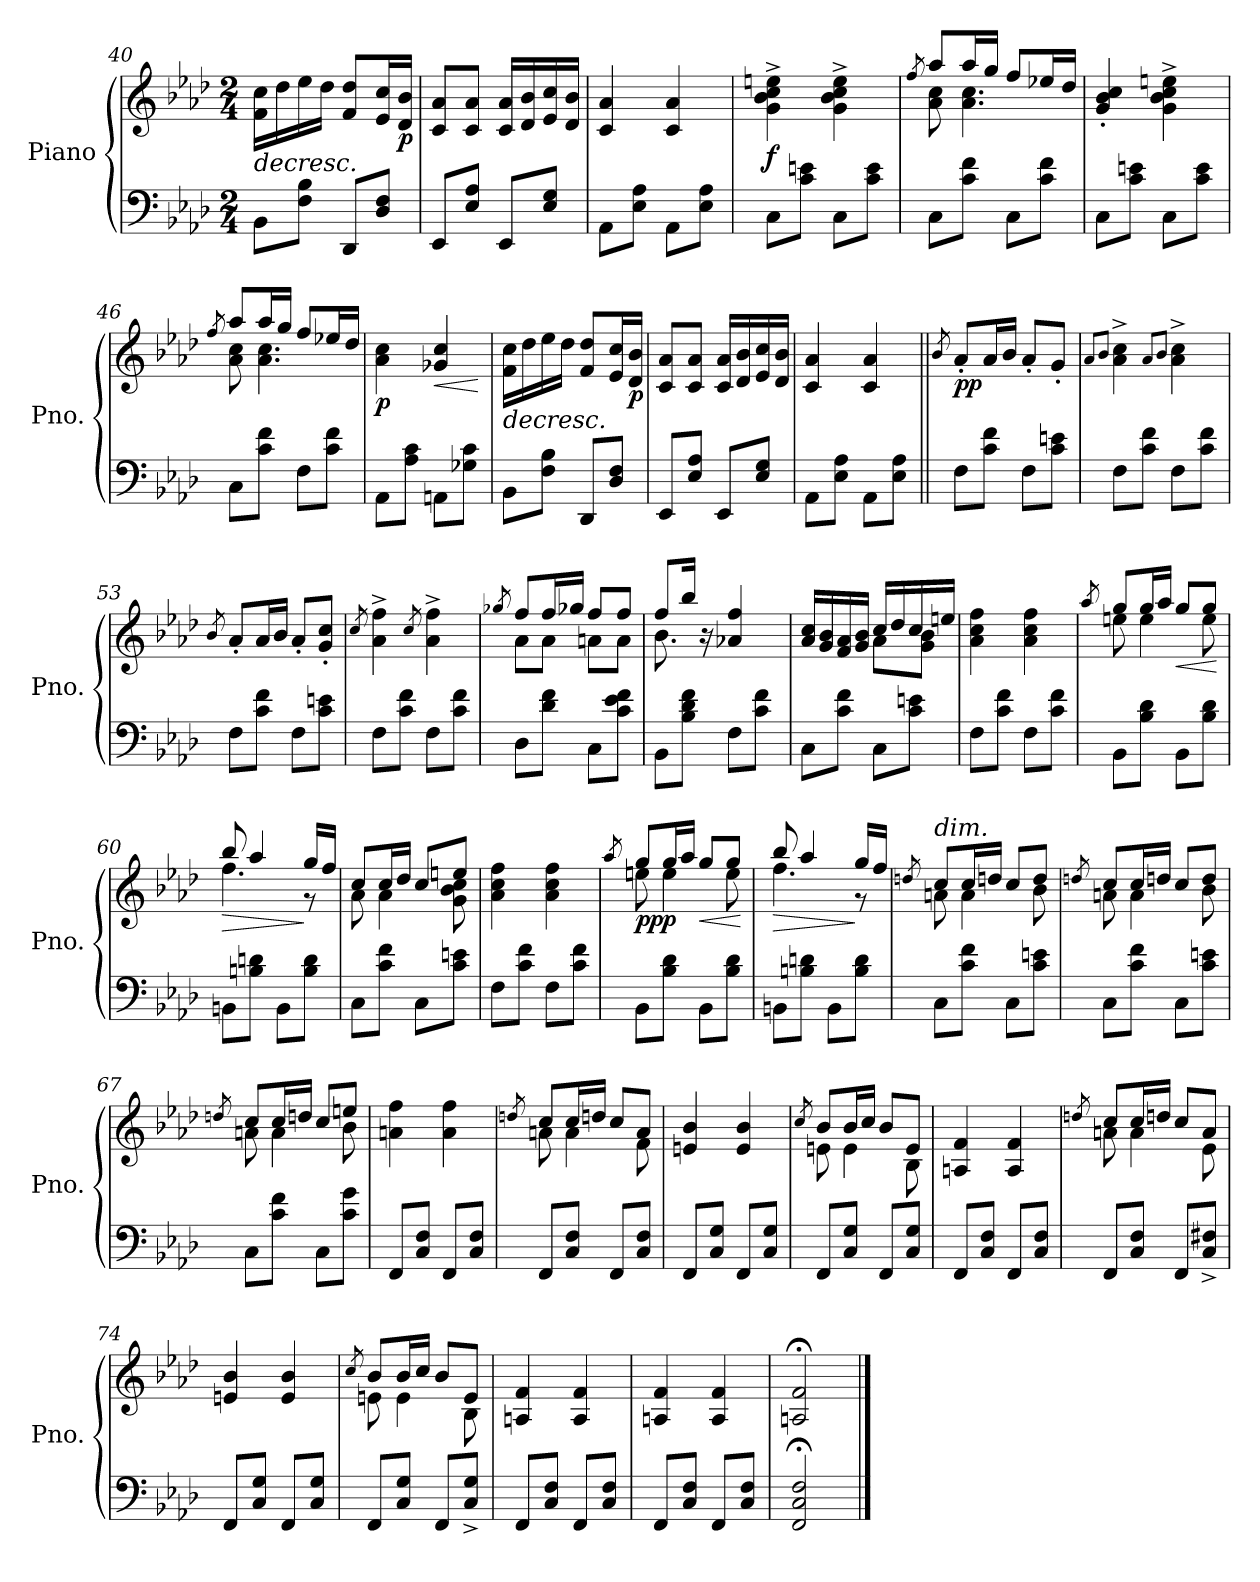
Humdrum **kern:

**kern	**kern	**dynam
*part1	*part1	*part1
*staff2	*staff1	*staff1/2
*I"Piano	*	*
*I'Pno.	*	*
*clefF4	*clefG2	*
*k[b-e-a-d-]	*k[b-e-a-d-]	*
*M2/4	*M2/4	*
=40	=40	=40
!	!	!LO:HP:b
8BB-\L	16f\ 16cc\LL	>
.	16dd-\	.
8F\ 8B-\J	16ee-\	.
.	16dd-\JJ	.
8DD-/L	8f/ 8dd-/L	.
8D-/ 8F/J	16e-/ 16cc/L	.
!	!	!LO:DY:b
.	16d-/ 16b-/JJ	p
.	.	]
!!LO:LB:g=z
=41	=41	=41
8EE-/L	8c/ 8a-/L	.
8E-/ 8A-/J	8c/ 8a-/J	.
8EE-/L	16c/ 16a-/LL	.
.	16d-/ 16b-/	.
8E-/ 8G/J	16e-/ 16cc/	.
.	16d-/ 16b-/JJ	.
=42	=42	=42
8AA-\L	4c/ 4a-/	.
8E-\ 8A-\J	.	.
8AA-\L	4c/ 4a-/	.
8E-\ 8A-\J	.	.
=43	=43	=43
!	!	!LO:DY:b
8C\L	4g\^ 4b-\^ 4cc\^ 4een\^	f
8c\ 8en\J	.	.
8C\L	4g\^ 4b-\^ 4cc\^ 4ee\^	.
8c\ 8e\J	.	.
=44	=44	=44
.	8qff/	.
*	*^	*
8C\L	8aa-/L	8a-\ 8cc\	.
8c\ 8f\J	16aa-/L	4.a-\ 4.cc\	.
.	16gg/JJ	.	.
8C\L	8ff/L	.	.
8c\ 8f\J	16ee-X/L	.	.
.	16dd-/JJ	.	.
*	*v	*v	*
=45	=45	=45
8C\L	4g/' 4b-/' 4cc/'	.
8c\ 8en\J	.	.
8C\L	4g\^ 4b-\^ 4cc\^ 4een\^	.
8c\ 8e\J	.	.
!!LO:LB:g=z
=46	=46	=46
.	8qff/	.
*	*^	*
8C\L	8aa-/L	8a-\ 8cc\	.
8c\ 8f\J	16aa-/L	4.a-\ 4.cc\	.
.	16gg/JJ	.	.
8F\L	8ff/L	.	.
8c\ 8f\J	16ee-X/L	.	.
.	16dd-/JJ	.	.
*	*v	*v	*
=47	=47	=47
!	!	!LO:DY:b
8AA-\L	4a-\ 4cc\	p
8A-\ 8c\J	.	.
!	!	!LO:HP:b
8AAn\L	4g-X/ 4cc/	<
8G-X\ 8c\J	.	.
.	.	[
=48	=48	=48
!	!	!LO:HP:b
8BB-\L	16f\ 16cc\LL	>
.	16dd-\	.
8F\ 8B-\J	16ee-\	.
.	16dd-\JJ	.
8DD-/L	8f/ 8dd-/L	.
8D-/ 8F/J	16e-/ 16cc/L	.
!	!	!LO:DY:b
.	16d-/ 16b-/JJ	p
.	.	]
=49	=49	=49
8EE-/L	8c/ 8a-/L	.
8E-/ 8A-/J	8c/ 8a-/J	.
8EE-/L	16c/ 16a-/LL	.
.	16d-/ 16b-/	.
8E-/ 8G/J	16e-/ 16cc/	.
.	16d-/ 16b-/JJ	.
=50	=50	=50
8AA-\L	4c/ 4a-/	.
8E-\ 8A-\J	.	.
8AA-\L	4c/ 4a-/	.
8E-\ 8A-\J	.	.
!!LO:LB:g=z
=51||	=51||	=51||
.	8qb-/	.
!	!	!LO:DY:b
8F\L	8a-'/L	pp
8c\ 8f\J	16a-/L	.
.	16b-/JJ	.
8F\L	8a-'/L	.
8c\ 8en\J	8g'/J	.
=52	=52	=52
.	8qa-/L	.
.	8qb-/J	.
8F\L	4a-\^ 4cc\^	.
8c\ 8f\J	.	.
.	8qa-/L	.
.	8qb-/J	.
8F\L	4a-\^ 4cc\^	.
8c\ 8f\J	.	.
=53	=53	=53
.	8qb-/	.
8F\L	8a-'/L	.
8c\ 8f\J	16a-/L	.
.	16b-/JJ	.
8F\L	8a-'/L	.
8c\ 8en\J	8g/' 8cc/'J	.
=54	=54	=54
.	8qcc/	.
8F\L	4a-\^ 4ff\^	.
8c\ 8f\J	.	.
.	8qcc/	.
8F\L	4a-\^ 4ff\^	.
8c\ 8f\J	.	.
=55	=55	=55
.	8qgg-X/	.
*	*^	*
8D-\L	8ff/L	8a-\L	.
8d-\ 8f\J	16ff/L	8a-\J	.
.	16gg-/JJ	.	.
8C\L	8ff/L	8an\L	.
8c\ 8e-\ 8f\J	8ff/J	8a\J	.
!!LO:PB:g=z	!!
=56	=56	=56	=56
8BB-\L	8ff/L	8.b-\	.
8B-\ 8d-\ 8f\J	16bb-/Jk	.	.
.	16r	4ryy	.
8F\L	4a-X/ 4ff/	.	.
8c\ 8f\J	.	.	.
.	.	16ryy	.
=57	=57	=57	=57
8C\L	16a-/ 16cc/LL	4ryy	.
.	16g/ 16b-/	.	.
8c\ 8f\J	16f/ 16a-/	.	.
.	16g/ 16b-/JJ	.	.
8C\L	16cc/LL	8a-\L	.
.	16dd-/	.	.
8c\ 8en\J	16cc/	8g\ 8b-\J	.
.	16een/JJ	.	.
*	*v	*v	*
=58	=58	=58
8F\L	4a-\ 4cc\ 4ff\	.
8c\ 8f\J	.	.
8F\L	4a-\ 4cc\ 4ff\	.
8c\ 8f\J	.	.
=59	=59	=59
.	8qaa-/	.
*	*^	*
8BB-\L	8gg/L	8een\	.
8B-\ 8d-\J	16gg/L	4ee\	.
.	16aa-/JJ	.	.
!	!	!	!LO:HP:b
8BB-\L	8gg/L	.	<
8B-\ 8d-\J	8gg/J	8ee\	.
*	*v	*v	*
.	.	[
=60	=60	=60
!	!	!LO:HP:b
*	*^	*
8BBn\L	8bb-/	4.ff\	>
8Bn\ 8dn\J	4aa-/	.	.
8BB\L	.	.	.
8B\ 8d\J	16gg/LL	8r	]
.	16ff/JJ	.	.
!!LO:LB:g=z	!!
=61	=61	=61	=61
8C\L	8cc/L	8a-\	.
8c\ 8f\J	16cc/L	4a-\	.
.	16dd-/JJ	.	.
8C\L	8cc/L	.	.
8c\ 8en\J	8een/J	8g\ 8b-\ 8cc\	.
*	*v	*v	*
=62	=62	=62
8F\L	4a-\ 4cc\ 4ff\	.
8c\ 8f\J	.	.
8F\L	4a-\ 4cc\ 4ff\	.
8c\ 8f\J	.	.
=63	=63	=63
.	8qaa-/	.
*	*^	*
!	!	!	!LO:DY:b
8BB-\L	8gg/L	8een\	ppp
8B-\ 8d-\J	16gg/L	4ee\	.
.	16aa-/JJ	.	.
!	!	!	!LO:HP:b
8BB-\L	8gg/L	.	<
8B-\ 8d-\J	8gg/J	8ee\	.
*	*v	*v	*
.	.	[
=64	=64	=64
!	!	!LO:HP:b
*	*^	*
8BBn\L	8bb-/	4.ff\	>
8Bn\ 8dn\J	4aa-/	.	.
8BB\L	.	.	.
8B\ 8d\J	16gg/LL	8r	]
.	16ff/JJ	.	.
=65	=65	=65	=65
.	8qddn/	.	.
!	!LO:TX:a:i:t=dim.	!	!
8C\L	8cc/L	8an\	.
8c\ 8f\J	16cc/L	4a\	.
.	16dd/JJ	.	.
8C\L	8cc/L	.	.
8c\ 8en\J	8dd/J	8b-\	.
=66	=66	=66	=66
.	8qddn/	.	.
8C\L	8cc/L	8an\	.
8c\ 8f\J	16cc/L	4a\	.
.	16dd/JJ	.	.
8C\L	8cc/L	.	.
8c\ 8en\J	8dd/J	8b-\	.
!!LO:LB:g=z	!!
=67	=67	=67	=67
.	8qddn/	.	.
8C\L	8cc/L	8an\	.
8c\ 8f\J	16cc/L	4a\	.
.	16dd/JJ	.	.
8C\L	8cc/L	.	.
8c\ 8g\J	8een/J	8b-\	.
*	*v	*v	*
=68	=68	=68
8FF/L	4an\ 4ff\	.
8C/ 8F/J	.	.
8FF/L	4a\ 4ff\	.
8C/ 8F/J	.	.
=69	=69	=69
.	8qddn/	.
*	*^	*
8FF/L	8cc/L	8an\	.
8C/ 8F/J	16cc/L	4a\	.
.	16dd/JJ	.	.
8FF/L	8cc/L	.	.
8C/ 8F/J	8a/J	8f\	.
*	*v	*v	*
=70	=70	=70
8FF/L	4en/ 4b-/	.
8C/ 8G/J	.	.
8FF/L	4e/ 4b-/	.
8C/ 8G/J	.	.
=71	=71	=71
.	8qcc/	.
*	*^	*
8FF/L	8b-/L	8en\	.
8C/ 8G/J	16b-/L	4e\	.
.	16cc/JJ	.	.
8FF/L	8b-/L	.	.
8C/ 8G/J	8e/J	8B-\	.
*	*v	*v	*
=72	=72	=72
8FF/L	4An/ 4f/	.
8C/ 8F/J	.	.
8FF/L	4A/ 4f/	.
8C/ 8F/J	.	.
!!LO:LB:g=z
=73	=73	=73
.	8qddn/	.
*	*^	*
8FF/L	8cc/L	8an\	.
8C/ 8F/J	16cc/L	4a\	.
.	16dd/JJ	.	.
8FF/L	8cc/L	.	.
8C/^ 8F#X/^J	8a/J	8e-\	.
*	*v	*v	*
=74	=74	=74
8FF/L	4en/ 4b-/	.
8C/ 8G/J	.	.
8FF/L	4e/ 4b-/	.
8C/ 8G/J	.	.
=75	=75	=75
.	8qcc/	.
*	*^	*
8FF/L	8b-/L	8en\	.
8C/ 8G/J	16b-/L	4e\	.
.	16cc/JJ	.	.
8FF/L	8b-/L	.	.
8C/^ 8G/^J	8e/J	8B-\	.
=76	=76	=76	=76
!	!LO:TX:a:i:t=rit.	!	!
*	*v	*v	*
8FF/L	4An/ 4f/	.
8C/ 8F/J	.	.
8FF/L	4A/ 4f/	.
8C/ 8F/J	.	.
=77	=77	=77
8FF/L	4An/ 4f/	.
8C/ 8F/J	.	.
8FF/L	4A/ 4f/	.
8C/ 8F/J	.	.
=78	=78	=78
2FF/; 2C/; 2F/;	2An/;< 2f/;<	.
==	==	==
*-	*-	*-
